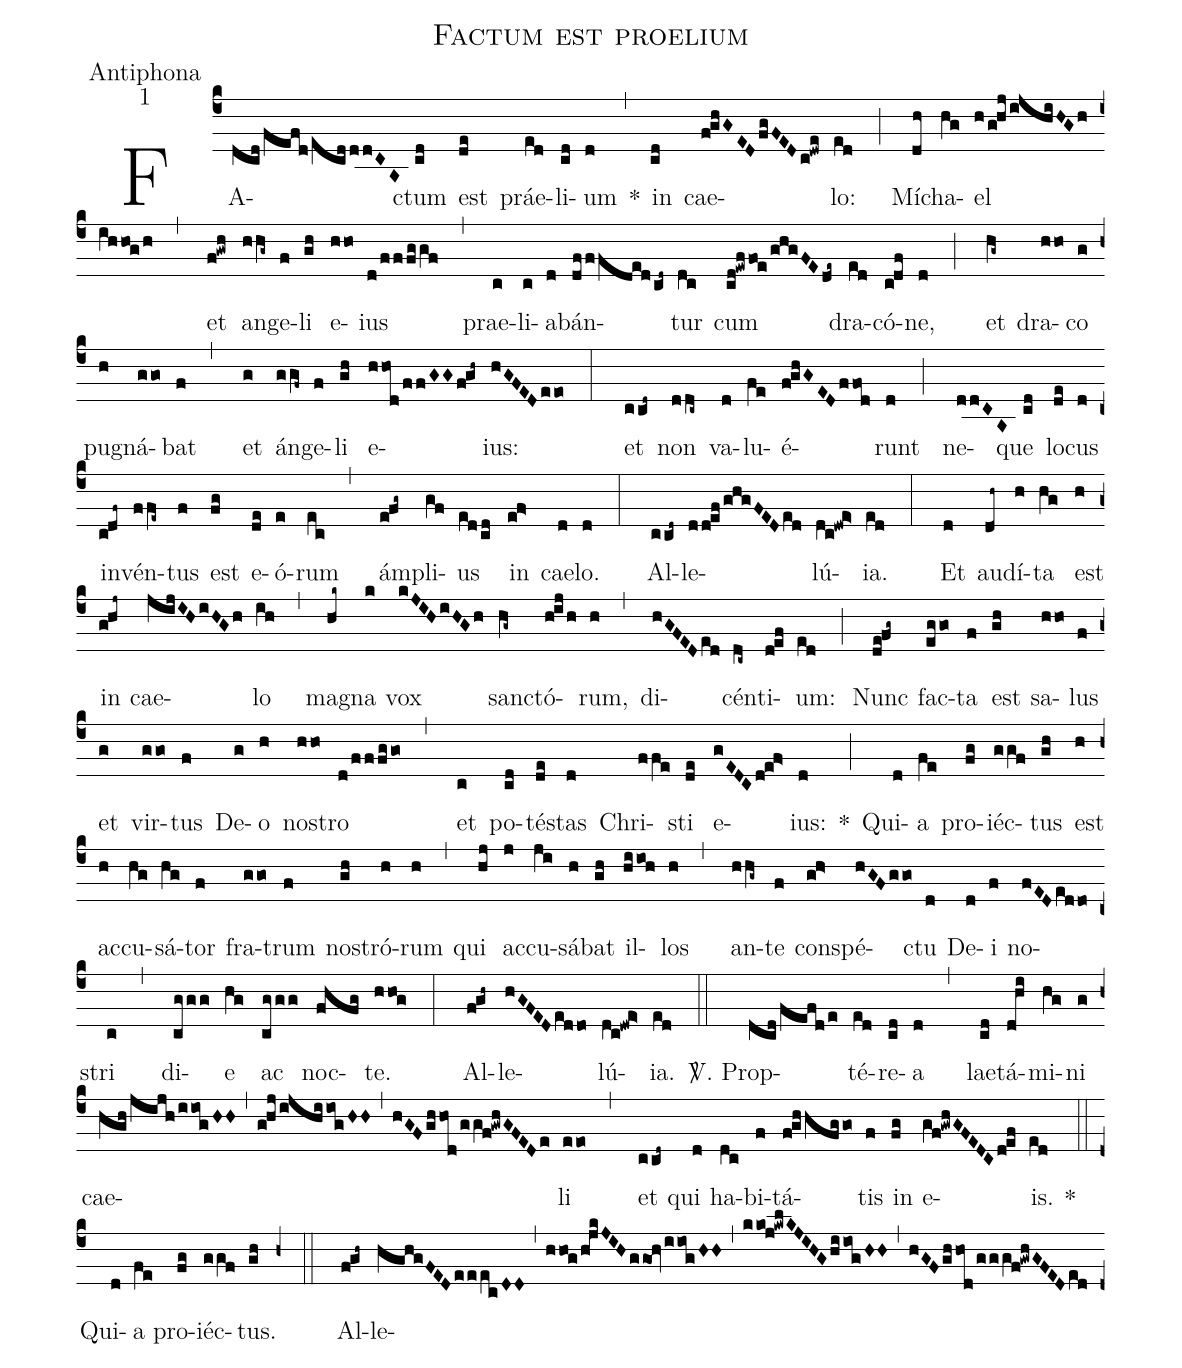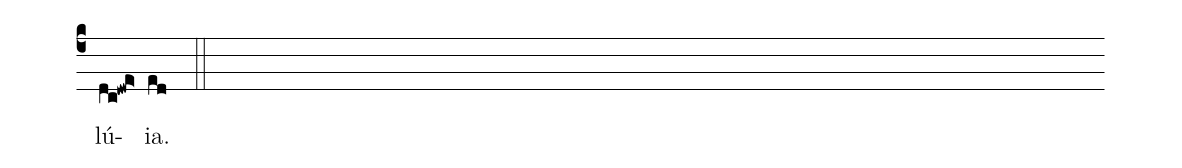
name:Factum est proelium;
office-part:Antiphona;
mode:1;
%%
%width: 4.5;
%height: 11;
%spacing: vichi;
%font: 10;
%%
(c4)

FA(dcdfefdecdddCA)ctum(cd) est(de) práe(ed)li(cd)um(d) *(,) in(cd) cae(fghGEDfgFEDc!dwe)lo:(ed ;)

Mí(dh)cha(hg)el(h/ghjijhiHGh/ihhogh ,) et(f!gwh) an(hhg~)ge(f)li(gh) e(hho)ius(d/fffggf ,) prae(c)li(c)a(d)bán(dfffdedcd~)tur(dc) cum(cd!ewffoeghgFEde~) dra(ed)có(cdf)ne,(d ;)

et(hg~) dra(hho)co(g) pu(h)gná(ggo)bat(f ,) et(g) án(ggf~)ge(f)li(gh) e(hhodffGGfgh~)ius:(hGFEDeeo :)

et(ccd~) non(ddc~) va(d)lu(fe)é(fghGEDffod)runt(d ;)

ne(ddCA)que(cd) lo(de)cus(d) in(cdf~)vén(ffe~)tus(f) est(fg) e(de)ó(e)rum(ec ,) ámp(efg~)li(gf)us(edcd) in(ef>) cae(d)lo.(d :)

Al(ccd~)le(ddefghgFEDed)lú(dc!dwe>)ia.(ed :)

Et(d) au(dh~)dí(h)ta(hg) est(h) in(ghj~) cae(jijIHiHGh)lo(ih ,) ma(hk~)gna(k) vox(kJIHiHGh) san(hg~)ctó(hijh)rum,(h ,) di(hGFEDed)cén(dc~)ti(def)um:(ed ;)

Nunc(de!fg~) fac(eggo)ta(f) est(gh) sa(hho)lus(f) et(g) vir(ggo)tus(f) De(g)o(h) no(hho)stro(d/fffggo ,) et(c) po(cd)tés(de)tas(d) Chri(ffe)sti(de) e(gEDCdef>)ius:(d) *(;)

Qui(d)a(fe) pro(fg)iéc(ggf)tus(gh) est(h) ac(h)cu(hg)sá(hg)tor(f) fra(ggo)trum(f) no(gh)stró(h)rum(h ,) qui(hj) ac(j)cu(ji)sá(h)bat(gh) il(hiioh)los(h ,) an(hhg~)te(f) con(gh>)spé(hGFggo)ctu(d) De(d)i(f) no(fEDeddo)stri(c ,) di(cggg)e(hg) ac(cggg) noc(fhfg)te.(hhog :)

Al(fgh~)le(hGFEDeddo)lú(dc!dwe>)ia.(ed ::)

<sp>V/</sp>. Prop(dcdfefde)té(ed)re(cd)a(d ,) lae(cd)tá(dhi)mi(hg)ni(g) cae(hghjijhiiogHH,ghjijhiiogHH,hGFghhod/ggf!gwhGFEDe)li(eeo ,) et(ccd~) qui(d) ha(dc)bi(f)tá(fghhfggo)tis(f) in(fg) e(gf!gwhGFEDCdef)is.(ed)

*(::) Qui(d)a(fe) pro(fg)iéc(ggf)tus.(gh h+) ( ::)

Al(fgh~)le(hghgFEDeeecDD,hhoghjkJIHggohiiogHH,kkoj!kwlKJIHGhiiogHH,hGFghhod/gggf!gwhGFEDed)lú(dc!dwe>)ia.(ed ::)
